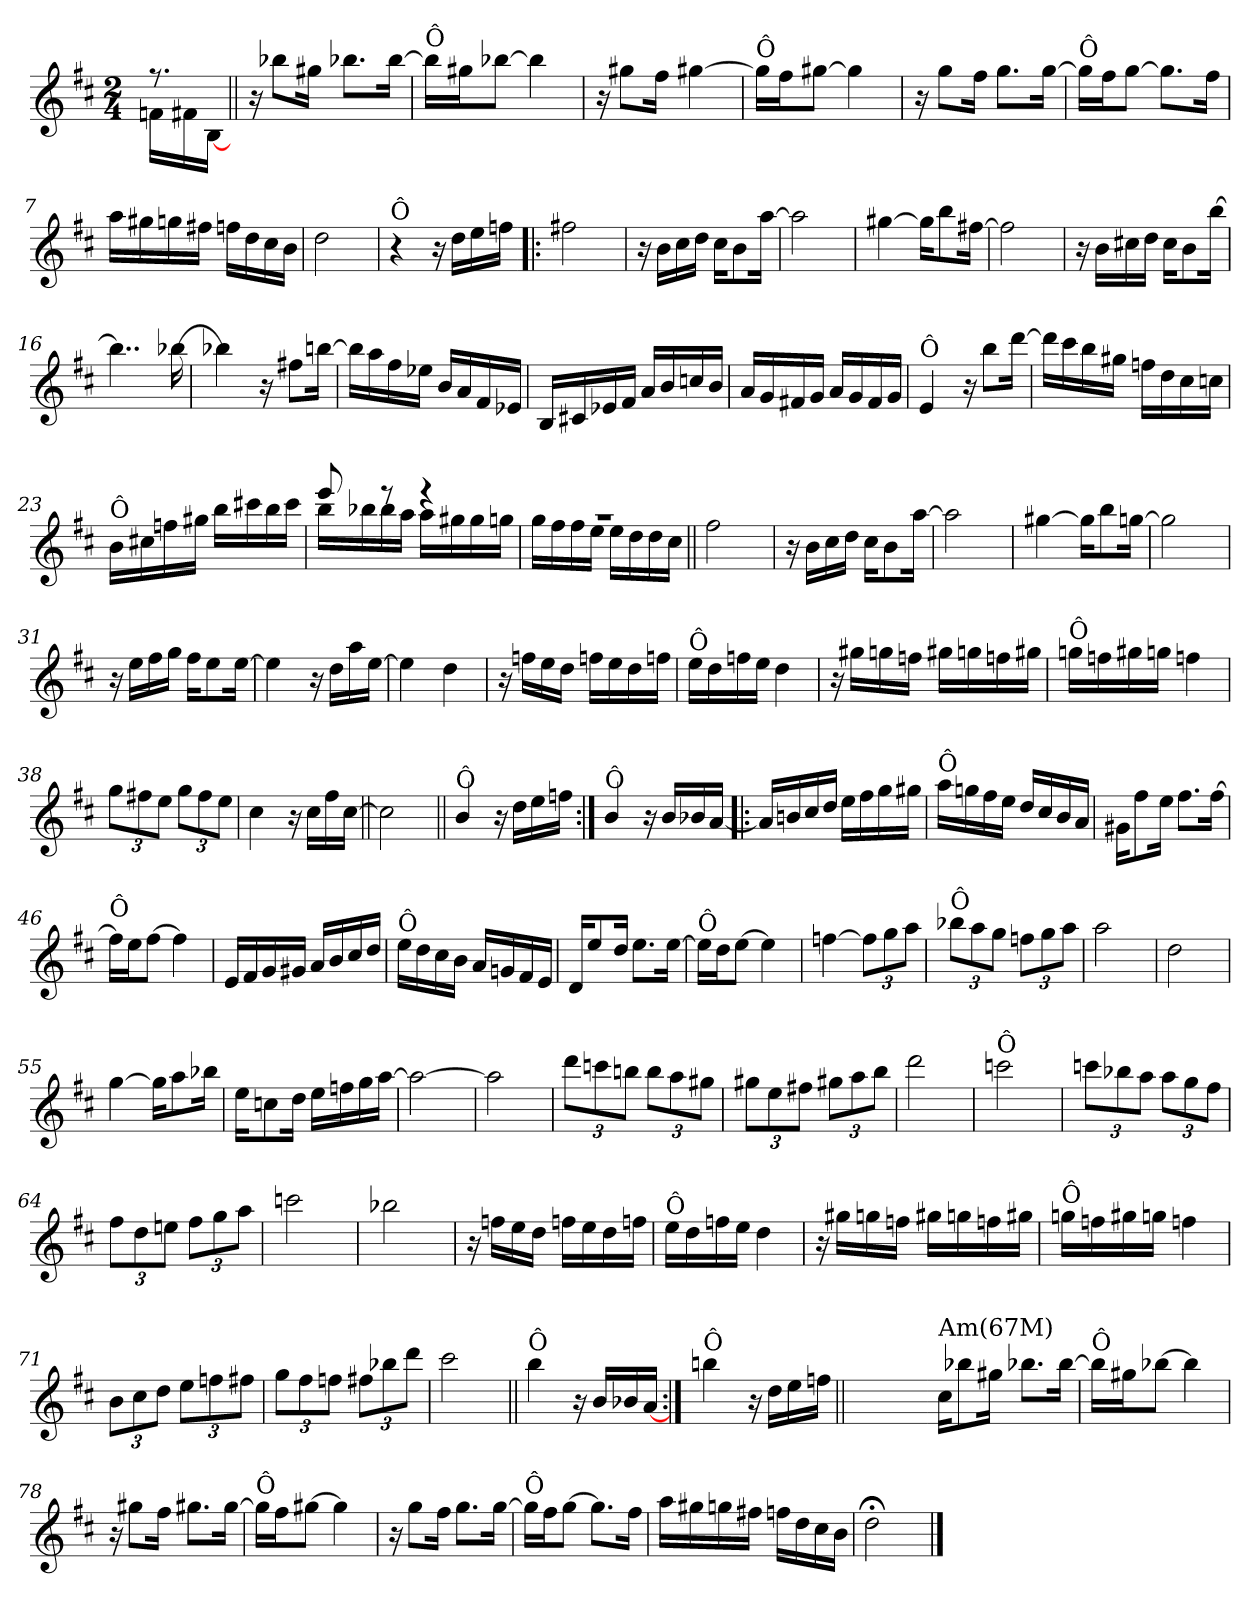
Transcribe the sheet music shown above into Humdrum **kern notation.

**kern
*part1
*staff1
*clefG2
*k[f#c#]
*D:
*M2/4
=
*^
8.rff	16fn\LL
.	16f#X\
.	[<16B\JJ
=1||	=1||
!LO:TX:a:t=Am(67M)	!
*v	*v
16r
8bb-X\L
16gg#X\Jk
8.bb-X\L
[16bb-\Jk
=2
!LO:TX:a:t=Ô
16bb-\LL]
16gg#X\J
[8bb-X\J
4bb-\]
=3
16r
8gg#X\L
16ff#\Jk
[4gg#X\
=4
!LO:TX:a:t=Ô
16gg#\LL]
16ff#\J
[8gg#X\J
4gg#\]
!!LO:LB:g=z
=5
16r
8gg\L
16ff#\Jk
8.gg\L
[16gg\Jk
=6
!LO:TX:a:t=Ô
16gg\LL]
16ff#\J
[8gg\J
8.gg\L]
16ff#\Jk
=7
16aa\LL
16gg#X\
16ggn\
16ff#X\JJ
16ffn\LL
16dd\
16cc#\
16b\JJ
=8
2dd\
=9
!LO:TX:a:t=Ô
4r
16r
16dd\LL
16ee\
16ffn\JJ
!!LO:LB:g=z
=10!|:
2ff#X\
=11
16r
16b\LL
16cc#\
16dd\JJ
16cc#\KL
8b\
[16aa\Jk
=12
2aa\]
=13
[4gg#X\
16gg#\KL]
8bb\
[16ff#X\Jk
=14
2ff#\]
!!LO:LB:g=z
=15
16r
16b\LL
16cc#X\
16dd\JJ
16cc#\KL
8b\
[16bb\Jk
=16
4..bb\]
[16bb-X\
=17
4bb-X\]
16r
8ff#X\L
[16bbn\Jk
=18
16bb\LL]
16aa\
16ff#\
16ee-X\JJ
16b/LL
16a/
16f#/
16e-X/JJ
=19
16B/LL
16c#X/
16e-X/
16f#/JJ
16a/LL
16b/
16ccn/
16b/JJ
!!LO:LB:g=z
=20
16a/LL
16g/
16f#X/
16g/JJ
16a/LL
16g/
16f#/
16g/JJ
=21
!LO:TX:a:t=Ô
4e/
16r
8bb\L
[16ddd\Jk
=22
16ddd\LL]
16ccc#\
16bb\
16gg#X\JJ
16ffn\LL
16dd\
16cc#\
16ccn\JJ
=23
!LO:TX:a:t=Ô
16b\LL
16cc#X\
16ffn\
16gg#X\JJ
16bb\LL
16ccc#X\
16bb\
16ccc#\JJ
=24
*^
16bb\LL	8eee!/
16bb-X\	.
16bb-\	8reee
16aa\JJ	.
16aa\LL	4reee
16gg#X\	.
16gg#\	.
16ggn\JJ	.
!!LO:LB:g=z	!!
=25	=25
16gg\LL	2rbb
16ff#\	.
16ff#\	.
16ee\JJ	.
16ee\LL	.
16dd\	.
16dd\	.
16cc#\JJ	.
*v	*v
=26||
2ff#\
=27
16r
16b\LL
16cc#\
16dd\JJ
16cc#\KL
8b\
[16aa\Jk
=28
2aa\]
=29
[4gg#X\
16gg#\KL]
8bb\
[16ggn\Jk
=30
2gg\]
!!LO:LB:g=z
=31
16r
16ee\LL
16ff#\
16gg\JJ
16ff#\KL
8ee\
[16ee\Jk
=32
4ee\]
16r
16dd\LL
16aa\
[16ee\JJ
=33
4ee\]
4dd\
=34
16r
16ffn\LL
16ee\
16dd\JJ
16ffn\LL
16ee\
16dd\
16ffn\JJ
=35
!LO:TX:a:t=Ô
16ee\LL
16dd\
16ffn\
16ee\JJ
4dd\
=36
16r
16gg#X\LL
16ggn\
16ffn\JJ
16gg#X\LL
16ggn\
16ffn\
16gg#X\JJ
!!LO:LB:g=z
=37
!LO:TX:a:t=Ô
16ggn\LL
16ffn\
16gg#X\
16ggn\JJ
4ffn\
=38
12gg\L
12ff#X\
12ee\J
12gg\L
12ff#\
12ee\J
=39
4cc#\
16r
16cc#\LL
16ff#\
[16cc#\JJ
=40||
2cc#\]
=41||
!LO:TX:a:t=Ô
4b/
16r
16dd\LL
16ee\
16ffn\JJ
!!LO:LB:g=z
=42:|!
!LO:TX:a:t=Ô
4b/
16r
16b/LL
16b-X/
[16a/JJ
=43!|:
16a/LL]
16bn/
16cc#/
16dd/JJ
16ee\LL
16ff#\
16gg\
16gg#X\JJ
=44
!LO:TX:a:t=Ô
16aa\LL
16ggn\
16ff#\
16ee\JJ
16dd/LL
16cc#/
16b/
16a/JJ
=45
16g#X\KL
8ff#\
16ee\Jk
8.ff#\L
[16ff#\Jk
=46
!LO:TX:a:t=Ô
16ff#\LL]
16ee\J
[8ff#\J
4ff#\]
!!LO:PB:g=z
=47
16e/LL
16f#/
16g/
16g#X/JJ
16a/LL
16b/
16cc#/
16dd/JJ
=48
!LO:TX:a:t=Ô
16ee\LL
16dd\
16cc#\
16b\JJ
16a/LL
16gn/
16f#/
16e/JJ
=49
16d/KL
8ee/
16dd/Jk
8.ee\L
[16ee\Jk
=50
!LO:TX:a:t=Ô
16ee\LL]
16dd\J
[8ee\J
4ee\]
=51
[4ffn\
12ff\L]
12gg\
12aa\J
!!LO:LB:g=z
=52
!LO:TX:a:t=Ô
12bb-X\L
12aa\
12gg\J
12ffn\L
12gg\
12aa\J
=53
2aa\
=54
2dd\
=55
[4gg\
16gg\KL]
8aa\
16bb-X\Jk
=56
16ee\KL
8ccn\
16dd\Jk
16ee\LL
16ffn\
16gg\
[16aa\JJ
!!LO:LB:g=z
=57
2aa\_
=58
2aa\]
=59
12ddd\L
12cccn\
12bbn\J
12bb\L
12aa\
12gg#X\J
=60
12gg#X\L
12ee\
12ff#X\J
12gg#X\L
12aa\
12bb\J
=61
2ddd\
!!LO:LB:g=z
=62
!LO:TX:a:t=Ô
2cccn\
=63
12cccn\L
12bb-X\
12aa\J
12aa\L
12gg\
12ff#\J
=64
12ff#\L
12dd\
12een\J
12ff#\L
12gg\
12aa\J
=65
2cccn\
=66
2bb-X\
!!LO:LB:g=z
=67
16r
16ffn\LL
16ee\
16dd\JJ
16ffn\LL
16ee\
16dd\
16ffn\JJ
=68
!LO:TX:a:t=Ô
16ee\LL
16dd\
16ffn\
16ee\JJ
4dd\
=69
16r
16gg#X\LL
16ggn\
16ffn\JJ
16gg#X\LL
16ggn\
16ffn\
16gg#X\JJ
=70
!LO:TX:a:t=Ô
16ggn\LL
16ffn\
16gg#X\
16ggn\JJ
4ffn\
=71
12b\L
12cc#\
12dd\J
12ee\L
12ffn\
12ff#X\J
!!LO:LB:g=z
=72
12gg\L
12ff#\
12ffn\J
12ff#X\L
12bb-X\
12ddd\J
=73
2ccc#\
=74||
!LO:TX:a:t=Ô
4bb\
16r
16b/LL
16b-X/
[16a/JJ
=75:|!
!LO:TX:a:t=Ô
4bbn\
16r
16dd\LL
16ee\
16ffn\JJ
=75X751||
2ryy
!!LO:LB:g=z
=76-
!LO:TX:a:t=Am(67M)
16cc#\KL
8bb-X\
16gg#X\Jk
8.bb-X\L
[16bb-\Jk
=77
!LO:TX:a:t=Ô
16bb-\LL]
16gg#X\J
[8bb-X\J
4bb-\]
=78
16r
8gg#X\L
16ff#\Jk
8.gg#X\L
[16gg#\Jk
=79
!LO:TX:a:t=Ô
16gg#\LL]
16ff#\J
[8gg#X\J
4gg#\]
!!LO:LB:g=z
=80
16r
8gg\L
16ff#\Jk
8.gg\L
[16gg\Jk
=81
!LO:TX:a:t=Ô
16gg\LL]
16ff#\J
[8gg\J
8.gg\L]
16ff#\Jk
=82
16aa\LL
16gg#X\
16ggn\
16ff#X\JJ
16ffn\LL
16dd\
16cc#\
16b\JJ
=83
2dd;<\
==
*-
